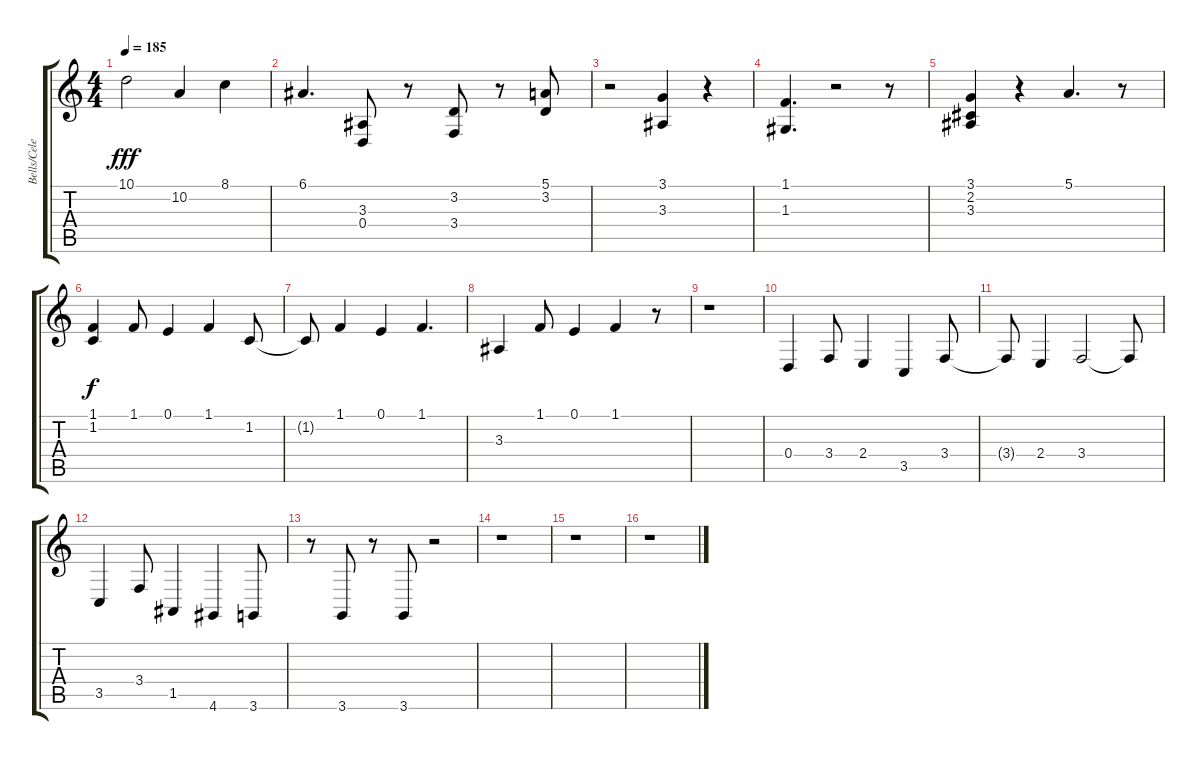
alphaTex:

\track ("Bells/Celeste (Synth I)" "Bells/Cele") {instrument celesta}
\staff {score tabs}
\tuning (E4 B3 G3 D3 A2 E2) {hide}
\ts (4 4)
\tempo 185
\clef g2
\ks c
10.1.2{dy fff} 10.2.4 8.1.4 |
6.1.4{d} (3.3 0.4).8 r.8 (3.2 3.4).8 r.8 (5.1 3.2).8 |
r.2 (3.1 3.3).4 r.4 |
(1.1 1.3).4{d} r.2 r.8 |
(3.1 2.2 3.3).4 r.4 5.1.4{d} r.8 |
(1.1 1.2).4{dy f} 1.1.8 0.1.4 1.1.4 1.2.8 |
1.2{t}.8 1.1.4 0.1.4 1.1.4{d} |
3.3.4 1.1.8 0.1.4 1.1.4 r.8 |
r.1 |
0.4.4 3.4.8 2.4.4 3.5.4 3.4.8 |
3.4{t}.8 2.4.4 3.4.2 3.4{t}.8 |
3.5.4 3.4.8 1.5.4 4.6.4 3.6.8 |
r.8 3.6.8 r.8 3.6.8 r.2 |
r.1 |
r.1 |
r.1
